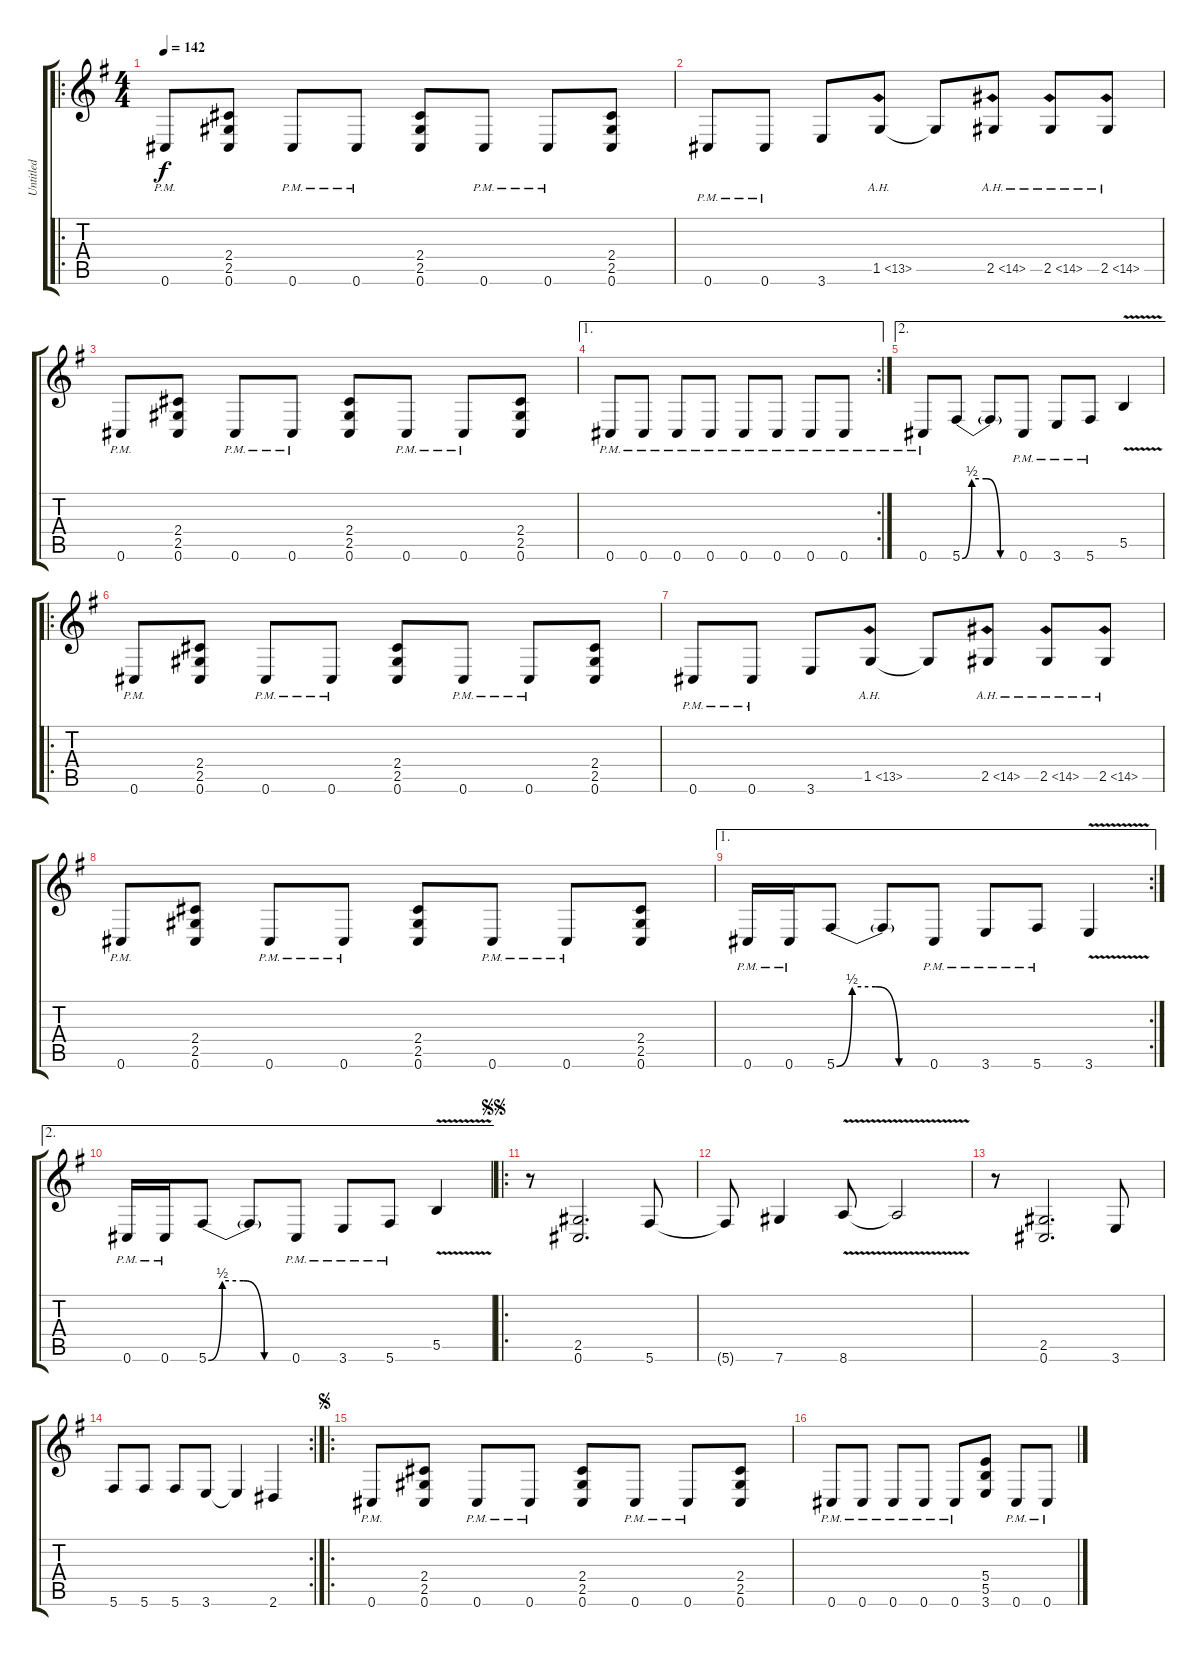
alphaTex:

\track ("Untitled" "Untitled") {instrument distortionguitar}
\staff {score tabs}
\tuning (Db4 Ab3 E3 B2 Gb2 Db2) {hide}
\ro
\ts (4 4)
\tempo 142
\clef g2
\ks g
0.6{pm}.8{dy f instrument distortionguitar} (2.4 2.5 0.6).8 0.6{pm}.8 0.6{pm}.8 (2.4 2.5 0.6).8 0.6{pm}.8 0.6{pm}.8 (2.4 2.5 0.6).8 |
0.6{pm}.8 0.6{pm}.8 3.6.8 1.5{ah 12}.8 1.5{t}.8 2.5{ah 12}.8 2.5{ah 12}.8 2.5{ah 12}.8 |
0.6{pm}.8 (2.4 2.5 0.6).8 0.6{pm}.8 0.6{pm}.8 (2.4 2.5 0.6).8 0.6{pm}.8 0.6{pm}.8 (2.4 2.5 0.6).8 |
\ae 1
\rc 2
0.6{pm}.8 0.6{pm}.8 0.6{pm}.8 0.6{pm}.8 0.6{pm}.8 0.6{pm}.8 0.6{pm}.8 0.6{pm}.8 |
\ae 2
0.6{pm}.8 5.6{be (custom 0 0 10 2 25 2 40 0 60 0)}.8 5.6{t}.8 0.6{pm}.8 3.6{pm}.8 5.6{pm}.8 5.5{v}.4 |
\ro
0.6{pm}.8 (2.4 2.5 0.6).8 0.6{pm}.8 0.6{pm}.8 (2.4 2.5 0.6).8 0.6{pm}.8 0.6{pm}.8 (2.4 2.5 0.6).8 |
0.6{pm}.8 0.6{pm}.8 3.6.8 1.5{ah 12}.8 1.5{t}.8 2.5{ah 12}.8 2.5{ah 12}.8 2.5{ah 12}.8 |
0.6{pm}.8 (2.4 2.5 0.6).8 0.6{pm}.8 0.6{pm}.8 (2.4 2.5 0.6).8 0.6{pm}.8 0.6{pm}.8 (2.4 2.5 0.6).8 |
\ae 1
\rc 2
0.6{pm}.16 0.6{pm}.16 5.6{be (custom 0 0 10 2 25 2 40 0 60 0)}.8 5.6{t}.8 0.6{pm}.8 3.6{pm}.8 5.6{pm}.8 3.6{v}.4 |
\ae 2
0.6{pm}.16 0.6{pm}.16 5.6{be (custom 0 0 10 2 25 2 40 0 60 0)}.8 5.6{t}.8 0.6{pm}.8 3.6{pm}.8 5.6{pm}.8 5.5{v}.4 |
\ro
\jump segnosegno
r.8 (2.5 0.6).2{d} 5.6.8 |
5.6{t}.8 7.6.4 8.6{v}.8 8.6{v t}.2 |
r.8 (2.5 0.6).2{d} 3.6.8 |
\rc 2
5.6.8 5.6.8 5.6.8 3.6.8 3.6{t}.4 2.6.4 |
\ro
\jump segno
0.6{pm}.8 (2.4 2.5 0.6).8 0.6{pm}.8 0.6{pm}.8 (2.4 2.5 0.6).8 0.6{pm}.8 0.6{pm}.8 (2.4 2.5 0.6).8 |
0.6{pm}.8 0.6{pm}.8 0.6{pm}.8 0.6{pm}.8 0.6{pm}.8 (5.4 5.5 3.6).8 0.6{pm}.8 0.6{pm}.8
